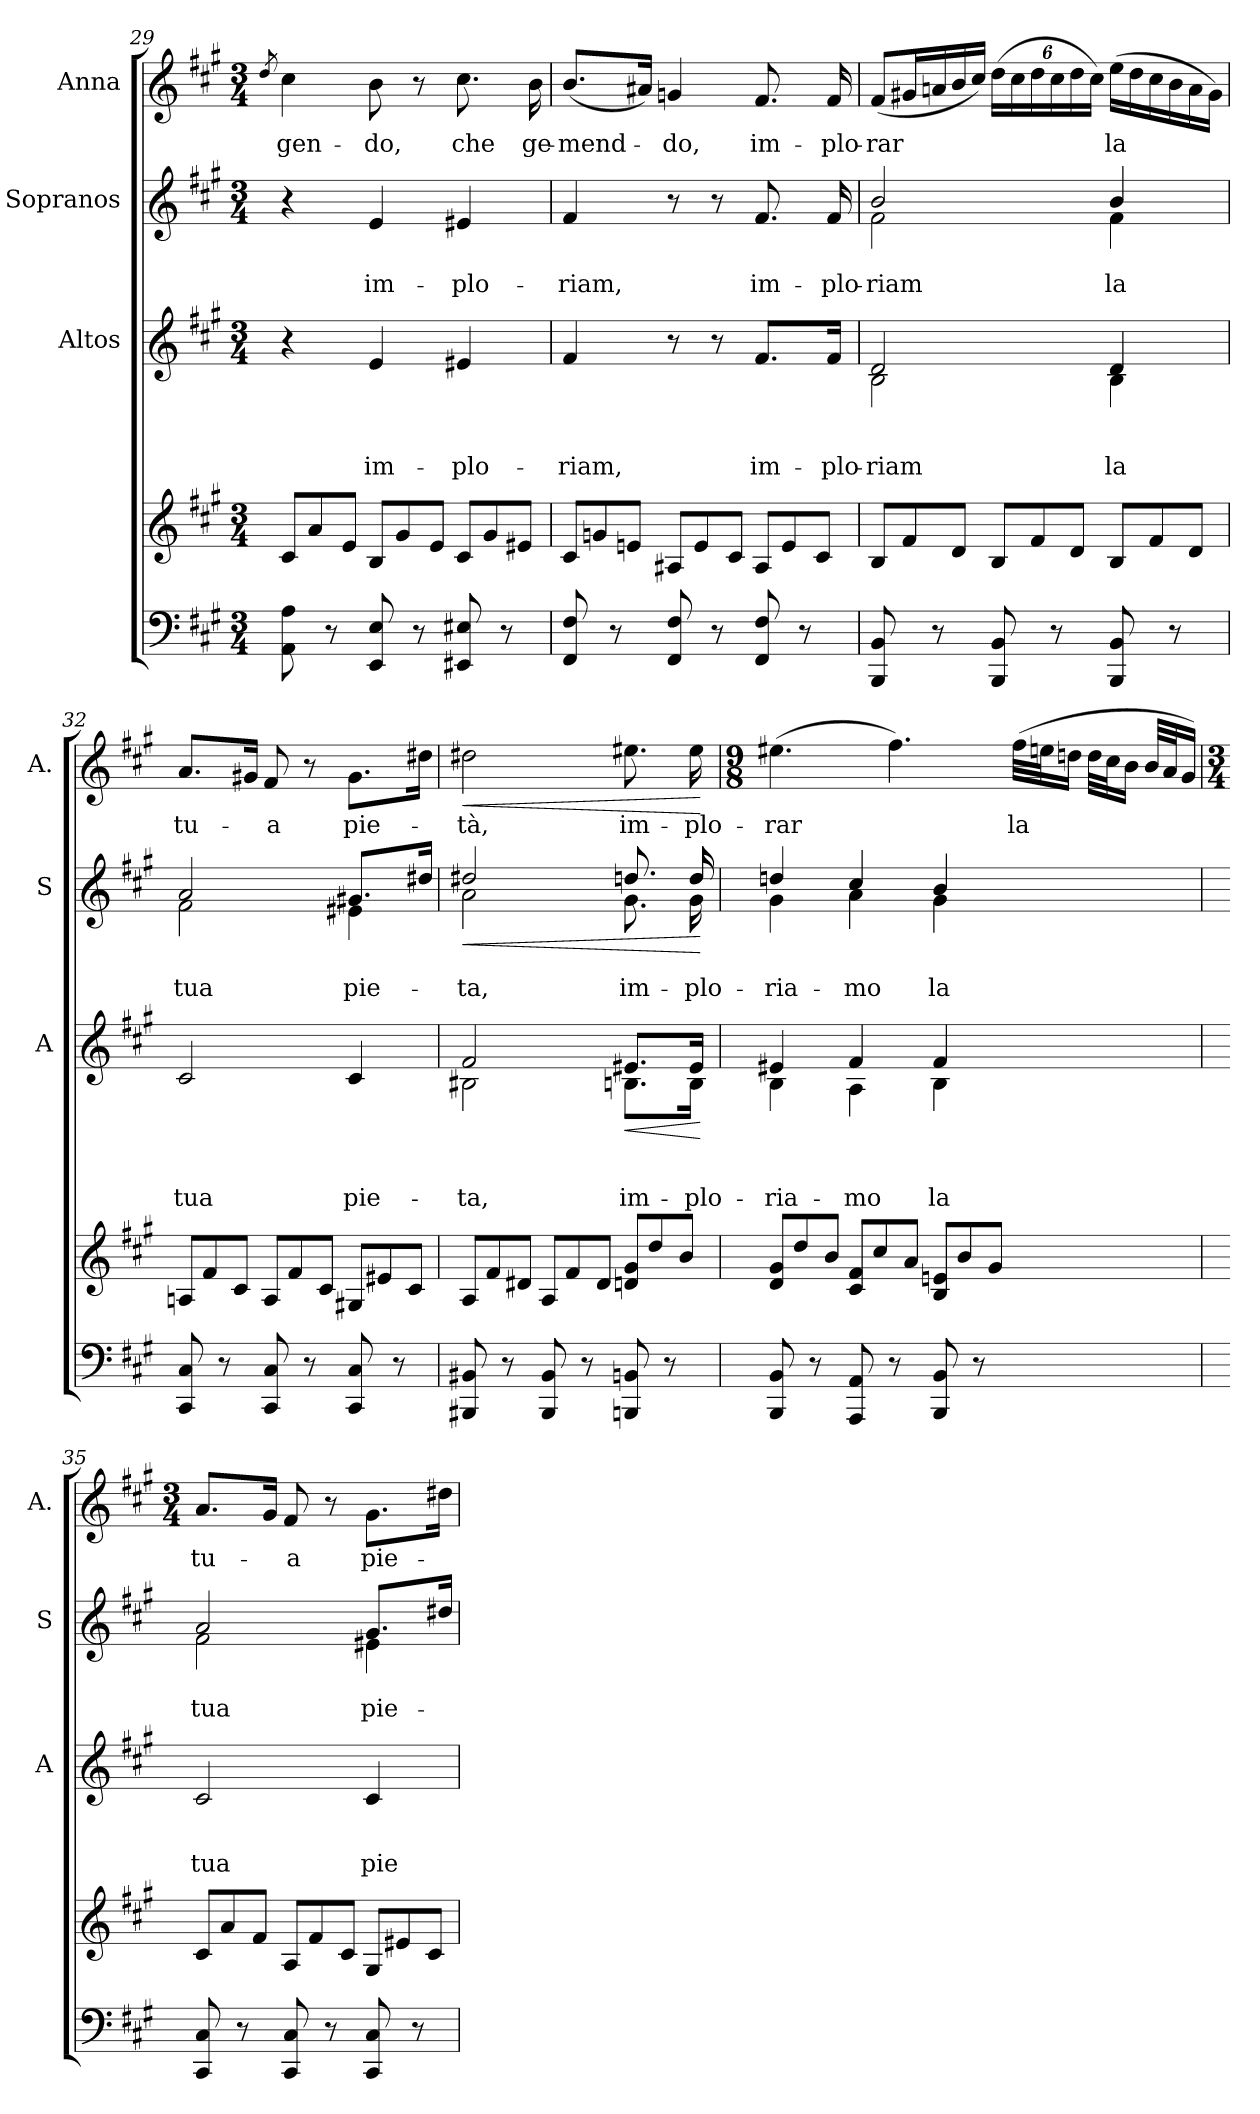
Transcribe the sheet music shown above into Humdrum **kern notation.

**kern	**kern	**kern	**text	**text	**text	**dynam	**kern	**text	**text	**dynam	**kern	**text	**dynam
*part4	*part4	*part3	*part3	*part3	*part3	*part3	*part2	*part2	*part2	*part2	*part1	*part1	*part1
*staff5	*staff4	*staff3	*staff3	*staff3	*staff3	*staff3	*staff2	*staff2	*staff2	*staff2	*staff1	*staff1	*staff1
*	*	*I"Altos	*	*	*	*	*I"Sopranos	*	*	*	*I"Anna	*	*
*	*	*I'A	*	*	*	*	*I'S	*	*	*	*I'A.	*	*
!!LO:LB:g=z
*clefF4	*clefG2	*clefG2	*	*	*	*	*clefG2	*	*	*	*clefG2	*	*
*k[f#c#g#]	*k[f#c#g#]	*k[f#c#g#]	*	*	*	*	*k[f#c#g#]	*	*	*	*k[f#c#g#]	*	*
*f#:	*f#:	*f#:	*	*	*	*	*f#:	*	*	*	*f#:	*	*
*M3/4	*M3/4	*M3/4	*	*	*	*	*M3/4	*	*	*	*M3/4	*	*
=29	=29	=29	=29	=29	=29	=29	=29	=29	=29	=29	=29	=29	=29
.	.	.	.	.	.	.	.	.	.	.	8qdd/	.	.
*	*Xtuplet	*	*	*	*	*	*	*	*	*	*	*	*
8AA\ 8A\	12c#/L	4r	.	.	.	.	4r	.	.	.	4cc#\	-gen-	.
.	12a/	.	.	.	.	.	.	.	.	.	.	.	.
8r	.	.	.	.	.	.	.	.	.	.	.	.	.
.	12e/J	.	.	.	.	.	.	.	.	.	.	.	.
8EE/ 8E/	12B/L	4e	.	.	im-	.	4e	.	-im-	.	8b\	-do,	.
.	12g#/	.	.	.	.	.	.	.	.	.	.	.	.
8r	.	.	.	.	.	.	.	.	.	.	8r	.	.
.	12e/J	.	.	.	.	.	.	.	.	.	.	.	.
8EE#X/ 8E#X/	12c#/L	4e#X	.	.	-plo-	.	4e#X	.	-plo-	.	8.cc#\	che	.
.	12g#/	.	.	.	.	.	.	.	.	.	.	.	.
8r	.	.	.	.	.	.	.	.	.	.	.	.	.
.	12e#X/J	.	.	.	.	.	.	.	.	.	.	.	.
.	.	.	.	.	.	.	.	.	.	.	16b\	ge-	.
=30	=30	=30	=30	=30	=30	=30	=30	=30	=30	=30	=30	=30	=30
8FF#/ 8F#/	12c#/L	4f#	.	.	-riam,	.	4f#	.	riam,	.	(8.b/L	-mend-	.
.	12gn/	.	.	.	.	.	.	.	.	.	.	.	.
8r	.	.	.	.	.	.	.	.	.	.	.	.	.
.	12en/J	.	.	.	.	.	.	.	.	.	.	.	.
.	.	.	.	.	.	.	.	.	.	.	16a#X/Jk)	.	.
8FF#/ 8F#/	12A#X/L	8r	.	.	.	.	8r	.	.	.	4gn/	-do,	.
.	12e/	.	.	.	.	.	.	.	.	.	.	.	.
8r	.	8r	.	.	.	.	8r	.	.	.	.	.	.
.	12c#/J	.	.	.	.	.	.	.	.	.	.	.	.
8FF#/ 8F#/	12A#/L	8.f#L	.	.	im-	.	8.f#	.	-im-	.	8.f#/	im-	.
.	12e/	.	.	.	.	.	.	.	.	.	.	.	.
8r	.	.	.	.	.	.	.	.	.	.	.	.	.
.	12c#/J	.	.	.	.	.	.	.	.	.	.	.	.
.	.	16f#Jk	.	.	-plo-	.	16f#	.	-plo-	.	16f#/	-plo-	.
=31	=31	=31	=31	=31	=31	=31	=31	=31	=31	=31	=31	=31	=31
*	*	*^	*	*	*	*	*^	*	*	*	*	*	*
*	*	*	*	*	*	*	*	*	*	*	*	*	*Xtuplet	*	*
8BBB/ 8BB/	12B/L	2d/	2B\	.	.	-riam	.	2b/	2f#\	.	riam	.	(12f#/L	-rar	.
.	12f#/	.	.	.	.	.	.	.	.	.	.	.	24g#X/L	.	.
8r	.	.	.	.	.	.	.	.	.	.	.	.	24an/	.	.
.	12d/J	.	.	.	.	.	.	.	.	.	.	.	24b/	.	.
.	.	.	.	.	.	.	.	.	.	.	.	.	24cc#/JJ)	.	.
*	*	*	*	*	*	*	*	*	*	*	*	*	*tuplet	*	*
8BBB/ 8BB/	12B/L	.	.	.	.	.	.	.	.	.	.	.	(24dd\LL	.	.
.	.	.	.	.	.	.	.	.	.	.	.	.	24cc#\	.	.
.	12f#/	.	.	.	.	.	.	.	.	.	.	.	24dd\	.	.
8r	.	.	.	.	.	.	.	.	.	.	.	.	24cc#\	.	.
.	12d/J	.	.	.	.	.	.	.	.	.	.	.	24dd\	.	.
.	.	.	.	.	.	.	.	.	.	.	.	.	24cc#\JJ)	.	.
*	*	*	*	*	*	*	*	*	*	*	*	*	*Xtuplet	*	*
8BBB/ 8BB/	12B/L	4d/	4B\	.	.	la	.	4b/	4f#\	.	la	.	(24ee\LL	la	.
.	.	.	.	.	.	.	.	.	.	.	.	.	24dd\	.	.
.	12f#/	.	.	.	.	.	.	.	.	.	.	.	24cc#\	.	.
8r	.	.	.	.	.	.	.	.	.	.	.	.	24b\	.	.
.	12d/J	.	.	.	.	.	.	.	.	.	.	.	24a\	.	.
.	.	.	.	.	.	.	.	.	.	.	.	.	24g#\JJ)	.	.
*	*	*v	*v	*	*	*	*	*	*	*	*	*	*	*	*
!!LO:LB:g=z
=32	=32	=32	=32	=32	=32	=32	=32	=32	=32	=32	=32	=32	=32	=32
8CC#/ 8C#/	12An/L	2c#	.	.	tua	.	2a/	2f#\	.	tua	.	8.a/L	tu-	.
.	12f#/	.	.	.	.	.	.	.	.	.	.	.	.	.
8r	.	.	.	.	.	.	.	.	.	.	.	.	.	.
.	12c#/J	.	.	.	.	.	.	.	.	.	.	.	.	.
.	.	.	.	.	.	.	.	.	.	.	.	16g#X/Jk	.	.
8CC#/ 8C#/	12A/L	.	.	.	.	.	.	.	.	.	.	8f#/	-a	.
.	12f#/	.	.	.	.	.	.	.	.	.	.	.	.	.
8r	.	.	.	.	.	.	.	.	.	.	.	8r	.	.
.	12c#/J	.	.	.	.	.	.	.	.	.	.	.	.	.
8CC#/ 8C#/	12G#X/L	4c#	.	.	pie-	.	8.g#X/L	4e#X\	.	-pie-	.	8.g#\L	pie-	.
.	12e#X/	.	.	.	.	.	.	.	.	.	.	.	.	.
8r	.	.	.	.	.	.	.	.	.	.	.	.	.	.
.	12c#/J	.	.	.	.	.	.	.	.	.	.	.	.	.
.	.	.	.	.	.	.	16dd#X/Jk	.	.	.	.	16dd#X\Jk	.	.
=33	=33	=33	=33	=33	=33	=33	=33	=33	=33	=33	=33	=33	=33	=33
*	*	*^	*	*	*	*	*	*	*	*	*	*	*	*
!	!	!	!	!	!	!	!	!	!	!	!	!LO:HP:b	!	!	!LO:HP:b
8BBB#X/ 8BB#X/	12A/L	2f#/	2B#X\	.	.	-ta,	.	2dd#X/	2a\	.	-ta,	<	2dd#X\	-tà,	<
.	12f#/	.	.	.	.	.	.	.	.	.	.	.	.	.	.
8r	.	.	.	.	.	.	.	.	.	.	.	.	.	.	.
.	12d#X/J	.	.	.	.	.	.	.	.	.	.	.	.	.	.
8BBB#/ 8BB#/	12A/L	.	.	.	.	.	.	.	.	.	.	.	.	.	.
.	12f#/	.	.	.	.	.	.	.	.	.	.	.	.	.	.
8r	.	.	.	.	.	.	.	.	.	.	.	.	.	.	.
.	12d#/J	.	.	.	.	.	.	.	.	.	.	.	.	.	.
!	!	!	!	!	!	!	!LO:HP:b	!	!	!	!	!	!	!	!
8BBBn/ 8BBn/	12dn/ 12g#/L	8.e#X/L	8.Bn\L	.	.	im-	<	8.ddn/	8.g#\	.	im-	.	8.ee#X\	im-	.
.	12dd/	.	.	.	.	.	.	.	.	.	.	.	.	.	.
8r	.	.	.	.	.	.	.	.	.	.	.	.	.	.	.
.	12b/J	.	.	.	.	.	.	.	.	.	.	.	.	.	.
.	.	16e#/Jk	16B\Jk	.	.	-plo-	.	16dd/	16g#\	.	-plo-	.	16ee#\	-plo-	.
*	*	*v	*v	*	*	*	*	*	*	*	*	*	*	*	*
*	*	*	*	*	*	*	*v	*v	*	*	*	*	*	*
.	.	.	.	.	.	[	.	.	.	[	.	.	[
=34	=34	=34	=34	=34	=34	=34	=34	=34	=34	=34	=34	=34	=34
*	*	*	*	*	*	*	*	*	*	*	*M9/8	*	*
*	*	*^	*	*	*	*	*^	*	*	*	*	*	*
8BBB/ 8BB/	12d/ 12g#/L	4e#X/	4B\	.	.	-ria-	.	4ddn/	4g#\	.	-ria-	.	(4.ee#X\	-rar	.
.	12dd/	.	.	.	.	.	.	.	.	.	.	.	.	.	.
8r	.	.	.	.	.	.	.	.	.	.	.	.	.	.	.
.	12b/J	.	.	.	.	.	.	.	.	.	.	.	.	.	.
8AAA/ 8AA/	12c#/ 12f#/L	4f#/	4A\	.	.	-mo	.	4cc#/	4a\	.	-mo	.	.	.	.
.	12cc#/	.	.	.	.	.	.	.	.	.	.	.	.	.	.
8r	.	.	.	.	.	.	.	.	.	.	.	.	4.ff#\)	.	.
.	12a/J	.	.	.	.	.	.	.	.	.	.	.	.	.	.
8BBB/ 8BB/	12B/ 12en/L	4f#/	4B\	.	.	la	.	4b/	4g#\	.	la	.	.	.	.
.	12b/	.	.	.	.	.	.	.	.	.	.	.	.	.	.
8r	.	.	.	.	.	.	.	.	.	.	.	.	.	.	.
.	12g#/J	.	.	.	.	.	.	.	.	.	.	.	.	.	.
4.ryy	4.ryy	4.ryy	4.ryy	.	.	.	.	4.ryy	4.ryy	.	.	.	(32ff#\LLL	la	.
.	.	.	.	.	.	.	.	.	.	.	.	.	32een\J	.	.
.	.	.	.	.	.	.	.	.	.	.	.	.	16ddn\JJ	.	.
.	.	.	.	.	.	.	.	.	.	.	.	.	32dd\LLL	.	.
.	.	.	.	.	.	.	.	.	.	.	.	.	32cc#\J	.	.
.	.	.	.	.	.	.	.	.	.	.	.	.	16b\JJ	.	.
.	.	.	.	.	.	.	.	.	.	.	.	.	32b/LLL	.	.
.	.	.	.	.	.	.	.	.	.	.	.	.	32a/J	.	.
.	.	.	.	.	.	.	.	.	.	.	.	.	16g#/JJ)	.	.
*	*	*v	*v	*	*	*	*	*	*	*	*	*	*	*	*
!!LO:PB:g=z
=35	=35	=35	=35	=35	=35	=35	=35	=35	=35	=35	=35	=35	=35	=35
*	*	*	*	*	*	*	*	*	*	*	*	*M3/4	*	*
8CC#/ 8C#/	12c#/L	2c#	.	.	tua	.	2a/	2f#\	.	tua	.	8.a/L	tu-	.
.	12a/	.	.	.	.	.	.	.	.	.	.	.	.	.
8r	.	.	.	.	.	.	.	.	.	.	.	.	.	.
.	12f#/J	.	.	.	.	.	.	.	.	.	.	.	.	.
.	.	.	.	.	.	.	.	.	.	.	.	16g#/Jk	.	.
8CC#/ 8C#/	12A/L	.	.	.	.	.	.	.	.	.	.	8f#/	-a	.
.	12f#/	.	.	.	.	.	.	.	.	.	.	.	.	.
8r	.	.	.	.	.	.	.	.	.	.	.	8r	.	.
.	12c#/J	.	.	.	.	.	.	.	.	.	.	.	.	.
8CC#/ 8C#/	12G#/L	4c#	.	.	pie-	.	8.g#/L	4e#X\	.	pie-	.	8.g#\L	pie-	.
.	12e#X/	.	.	.	.	.	.	.	.	.	.	.	.	.
8r	.	.	.	.	.	.	.	.	.	.	.	.	.	.
.	12c#/J	.	.	.	.	.	.	.	.	.	.	.	.	.
.	.	.	.	.	.	.	16dd#X/Jk	.	.	.	.	16dd#X\Jk	.	.
*	*	*	*	*	*	*	*v	*v	*	*	*	*	*	*
=	=	=	=	=	=	=	=	=	=	=	=	=	=
*-	*-	*-	*-	*-	*-	*-	*-	*-	*-	*-	*-	*-	*-
